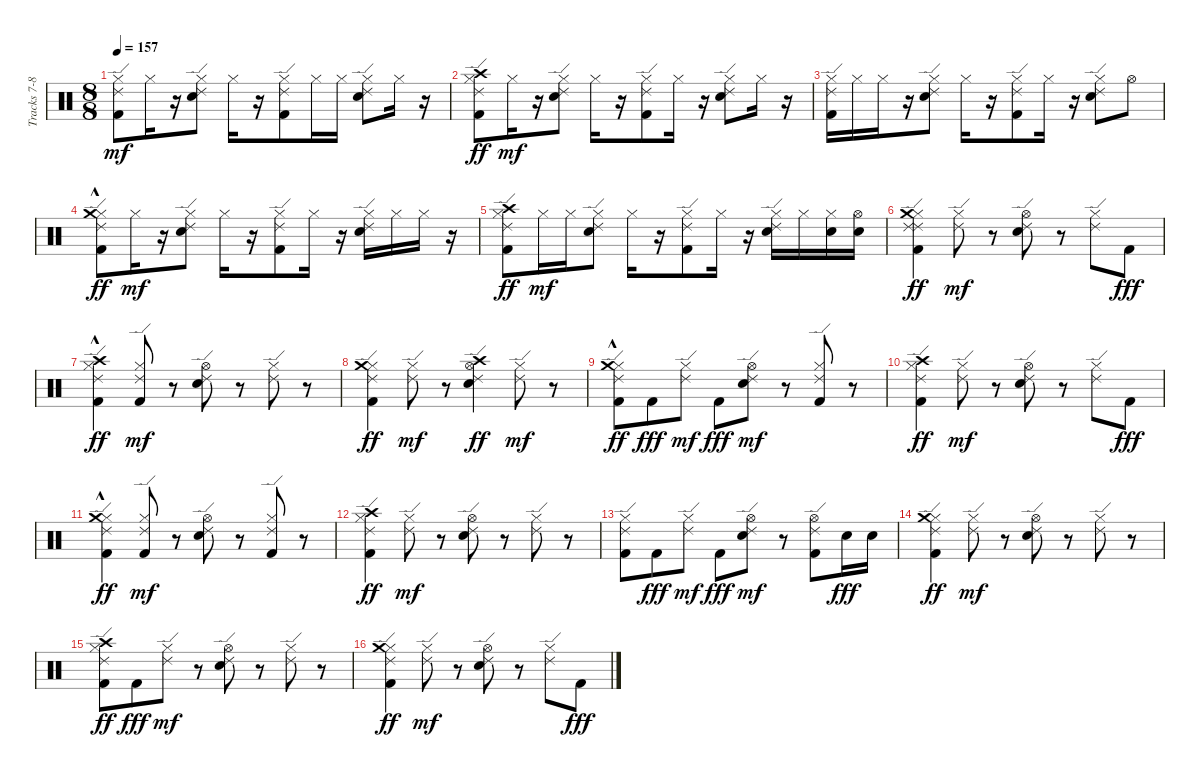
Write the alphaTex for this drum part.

\track ("Tracks 7-8-9-10-11-12" "Tracks 7-8") {instrument percussion}
\staff {score}
\articulation defaults
\ts (8 8)
\tempo 157
\clef neutral
\ks c
("Kick (hit) 2" "Hi-Hat (closed)" "Ride (edge) 2").8{dy mf} "Hi-Hat (closed)".16 r.16 ("Snare (hit) 2" "Hi-Hat (closed)" "Ride (edge) 2").8 "Hi-Hat (closed)".16 r.16 ("Kick (hit) 2" "Hi-Hat (closed)" "Ride (edge) 2").8 "Hi-Hat (closed)".16 "Hi-Hat (closed)".16 ("Snare (hit) 2" "Hi-Hat (closed)" "Ride (edge) 2").8 "Hi-Hat (closed)".16 r.16 |
("Kick (hit) 2" "Hi-Hat (closed)" "Ride (edge) 2" "Crash high (hit)").8{dy ff} "Hi-Hat (closed)".16{dy mf} r.16 ("Snare (hit) 2" "Hi-Hat (closed)" "Ride (edge) 2").8 "Hi-Hat (closed)".16 r.16 ("Kick (hit) 2" "Hi-Hat (closed)" "Ride (edge) 2").8 "Hi-Hat (closed)".16 r.16 ("Snare (hit) 2" "Hi-Hat (closed)" "Ride (edge) 2").8 "Hi-Hat (closed)".16 r.16 |
("Kick (hit) 2" "Hi-Hat (closed)" "Ride (edge) 2").16 "Hi-Hat (closed)".16 "Hi-Hat (closed)".16 r.16 ("Snare (hit) 2" "Hi-Hat (closed)" "Ride (edge) 2").8 "Hi-Hat (closed)".16 r.16 ("Kick (hit) 2" "Hi-Hat (closed)" "Ride (edge) 2").8 "Hi-Hat (closed)".16 r.16 ("Snare (hit) 2" "Hi-Hat (closed)" "Ride (edge) 2").8 "Hi-Hat (open)".8 |
("Kick (hit) 2" "Hi-Hat (closed)" "Ride (edge) 2" "Crash medium (hit)"{hac}).8{dy ff} "Hi-Hat (closed)".16{dy mf} r.16 ("Snare (hit) 2" "Hi-Hat (closed)" "Ride (edge) 2").8 "Hi-Hat (closed)".16 r.16 ("Kick (hit) 2" "Hi-Hat (closed)" "Ride (edge) 2").8 "Hi-Hat (closed)".16 r.16 ("Snare (hit) 2" "Hi-Hat (closed)" "Ride (edge) 2").16 "Hi-Hat (closed)".16 "Hi-Hat (closed)".16 r.16 |
("Kick (hit) 2" "Hi-Hat (closed)" "Ride (edge) 2" "Crash high (hit)").8{dy ff} "Hi-Hat (closed)".16{dy mf} "Hi-Hat (closed)".16 ("Snare (hit) 2" "Hi-Hat (closed)" "Ride (edge) 2").8 "Hi-Hat (closed)".16 r.16 ("Kick (hit) 2" "Hi-Hat (closed)" "Ride (edge) 2").8 "Hi-Hat (closed)".16 r.16 ("Snare (hit) 2" "Hi-Hat (closed)" "Ride (edge) 2").16 "Hi-Hat (closed)".16 ("Snare (hit) 2" "Hi-Hat (closed)").16 ("Snare (hit) 2" "Hi-Hat (open)").16 |
("Kick (hit) 2" "Hi-Hat (closed)" "Ride (edge) 2" "Ride (edge) 2" "Crash medium (hit)").4{dy ff} ("Hi-Hat (closed)" "Ride (edge) 2").8{dy mf} r.8 ("Snare (hit) 2" "Hi-Hat (open)" "Ride (edge) 2").8 r.8 ("Hi-Hat (closed)" "Ride (edge) 2").8 "Kick (hit) 2".8{dy fff} |
("Kick (hit) 2" "Hi-Hat (closed)" "Ride (edge) 2" "Crash high (hit)"{hac}).4{dy ff} ("Kick (hit) 2" "Hi-Hat (closed)" "Ride (edge) 2").8{dy mf} r.8 ("Snare (hit) 2" "Hi-Hat (open)" "Ride (edge) 2").8 r.8 ("Hi-Hat (closed)" "Ride (edge) 2").8 r.8 |
("Kick (hit) 2" "Hi-Hat (closed)" "Ride (edge) 2" "Crash medium (hit)").4{dy ff} ("Hi-Hat (closed)" "Ride (edge) 2").8{dy mf} r.8 ("Snare (hit) 2" "Hi-Hat (open)" "Ride (edge) 2" "Crash high (hit)").4{dy ff} ("Hi-Hat (closed)" "Ride (edge) 2").8{dy mf} r.8 |
("Kick (hit) 2" "Hi-Hat (closed)" "Ride (edge) 2" "Crash medium (hit)"{hac}).8{dy ff} "Kick (hit) 2".8{dy fff} ("Hi-Hat (closed)" "Ride (edge) 2").8{dy mf} "Kick (hit) 2".8{dy fff} ("Snare (hit) 2" "Hi-Hat (open)" "Ride (edge) 2").8{dy mf} r.8 ("Kick (hit) 2" "Hi-Hat (closed)" "Ride (edge) 2").8 r.8 |
("Kick (hit) 2" "Hi-Hat (closed)" "Ride (edge) 2" "Crash high (hit)").4{dy ff} ("Hi-Hat (closed)" "Ride (edge) 2").8{dy mf} r.8 ("Snare (hit) 2" "Hi-Hat (open)" "Ride (edge) 2").8 r.8 ("Hi-Hat (closed)" "Ride (edge) 2").8 "Kick (hit) 2".8{dy fff} |
("Kick (hit) 2" "Hi-Hat (closed)" "Ride (edge) 2" "Crash medium (hit)"{hac}).4{dy ff} ("Kick (hit) 2" "Hi-Hat (closed)" "Ride (edge) 2").8{dy mf} r.8 ("Snare (hit) 2" "Hi-Hat (open)" "Ride (edge) 2").8 r.8 ("Kick (hit) 2" "Hi-Hat (closed)" "Ride (edge) 2").8 r.8 |
("Kick (hit) 2" "Hi-Hat (closed)" "Ride (edge) 2" "Crash high (hit)").4{dy ff} ("Hi-Hat (closed)" "Ride (edge) 2").8{dy mf} r.8 ("Snare (hit) 2" "Hi-Hat (open)" "Ride (edge) 2").8 r.8 ("Hi-Hat (closed)" "Ride (edge) 2").8 r.8 |
("Kick (hit) 2" "Hi-Hat (closed)" "Ride (edge) 2").8 "Kick (hit) 2".8{dy fff} ("Hi-Hat (closed)" "Ride (edge) 2").8{dy mf} "Kick (hit) 2".8{dy fff} ("Snare (hit) 2" "Hi-Hat (open)" "Ride (edge) 2").8{dy mf} r.8 ("Kick (hit) 2" "Hi-Hat (open)" "Ride (edge) 2").8 "Snare (hit) 2".16{dy fff} "Snare (hit) 2".16 |
("Kick (hit) 2" "Hi-Hat (closed)" "Ride (edge) 2" "Crash medium (hit)").4{dy ff} ("Hi-Hat (closed)" "Ride (edge) 2").8{dy mf} r.8 ("Snare (hit) 2" "Hi-Hat (open)" "Ride (edge) 2").8 r.8 ("Hi-Hat (closed)" "Ride (edge) 2").8 r.8 |
("Kick (hit) 2" "Hi-Hat (closed)" "Ride (edge) 2" "Crash high (hit)").8{dy ff} "Kick (hit) 2".8{dy fff} ("Hi-Hat (closed)" "Ride (edge) 2").8{dy mf} r.8 ("Snare (hit) 2" "Hi-Hat (open)" "Ride (edge) 2").8 r.8 ("Hi-Hat (closed)" "Ride (edge) 2").8 r.8 |
("Kick (hit) 2" "Hi-Hat (closed)" "Ride (edge) 2" "Crash medium (hit)").4{dy ff} ("Hi-Hat (closed)" "Ride (edge) 2").8{dy mf} r.8 ("Snare (hit) 2" "Hi-Hat (open)" "Ride (edge) 2").8 r.8 ("Hi-Hat (closed)" "Ride (edge) 2").8 "Kick (hit) 2".8{dy fff}
